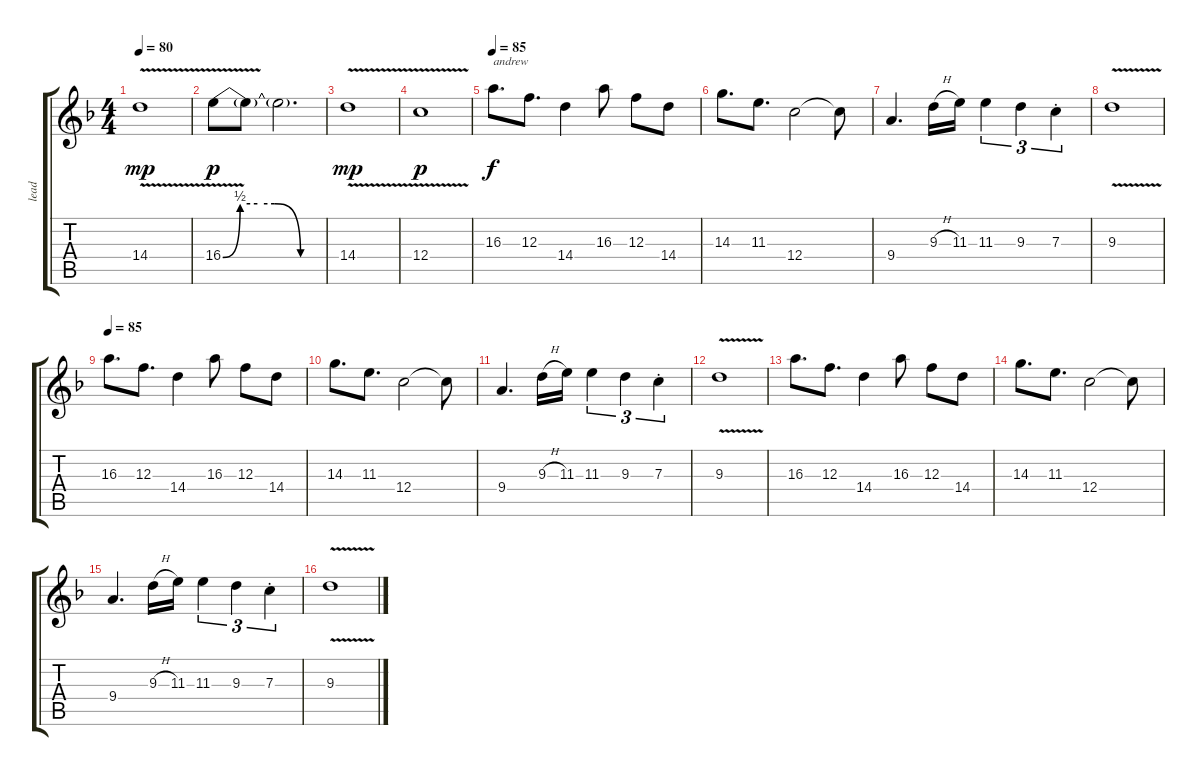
\track ("lead" "lead") {instrument distortionguitar}
\staff {score tabs}
\tuning (D4 A3 F3 C3 G2 D2) {hide}
\ts (4 4)
\tempo 80
\clef g2
\ks dminor
14.4{v}.1{dy mp volume 9} |
16.4{be (custom 0 0 10 2 20 2 30 2 45 0 60 0) v}.8{dy p volume 0} 16.4{t}.8{volume 16} 16.4{t}.2{d} |
14.4{v}.1{dy mp volume 9} |
12.4{v}.1{dy p} |
\tempo 85
16.3.8{d txt "andrew" dy f volume 16} 12.3.8{d} 14.4.4 16.3.8 12.3.8 14.4.8 |
14.3.8{d} 11.3.8{d} 12.4.2 12.4{t}.8 |
9.4.4{d} 9.3{h}.16 11.3.16 11.3.4{tu (3 2)} 9.3.4{tu (3 2)} 7.3{st}.4{tu (3 2)} |
9.3{v}.1 |
\tempo 85
16.3.8{d} 12.3.8{d} 14.4.4 16.3.8 12.3.8 14.4.8 |
14.3.8{d} 11.3.8{d} 12.4.2 12.4{t}.8 |
9.4.4{d} 9.3{h}.16 11.3.16 11.3.4{tu (3 2)} 9.3.4{tu (3 2)} 7.3{st}.4{tu (3 2)} |
9.3{v}.1 |
16.3.8{d} 12.3.8{d} 14.4.4 16.3.8 12.3.8 14.4.8 |
14.3.8{d} 11.3.8{d} 12.4.2 12.4{t}.8 |
9.4.4{d} 9.3{h}.16 11.3.16 11.3.4{tu (3 2)} 9.3.4{tu (3 2)} 7.3{st}.4{tu (3 2)} |
9.3{v}.1{volume 0}
